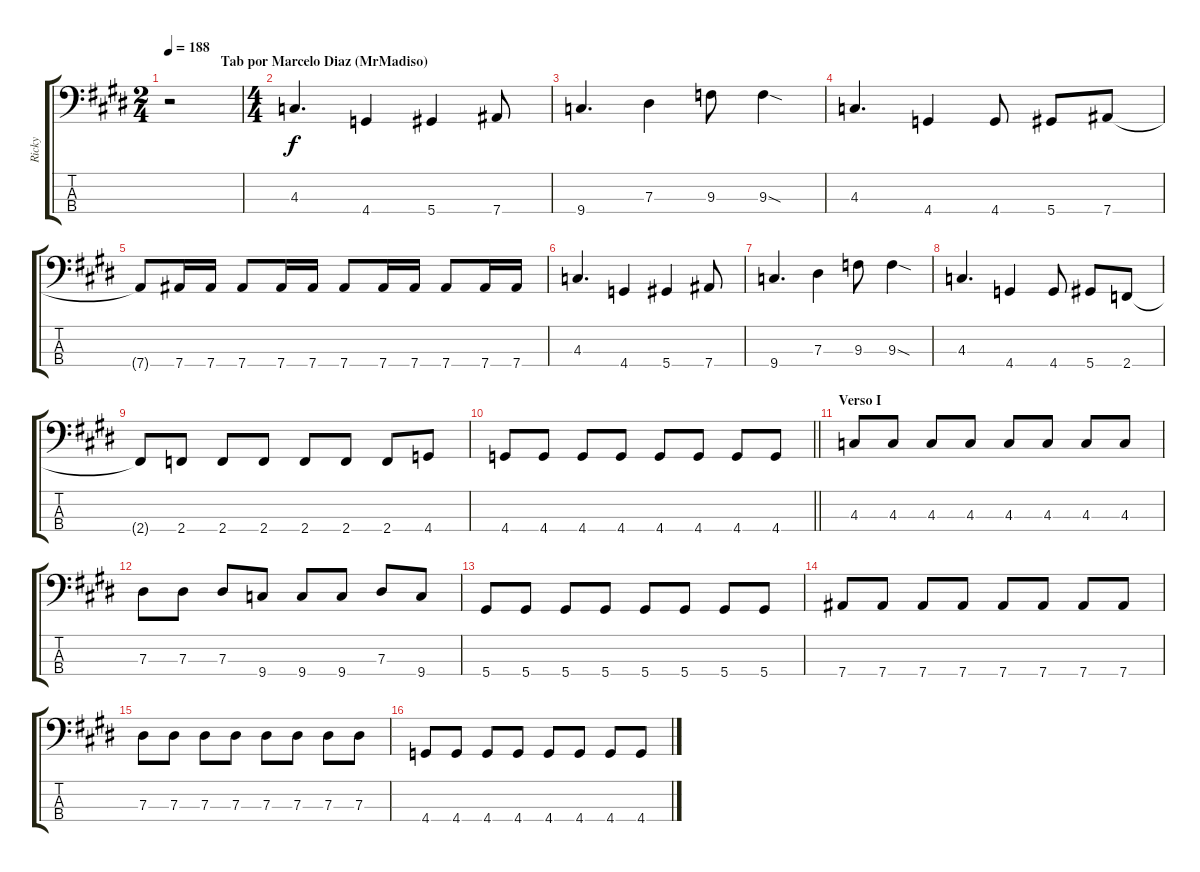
\track ("Ricky" "Ricky") {instrument electricbasspick}
\staff {score tabs}
\tuning (Gb2 Db2 Ab1 Eb1) {hide}
\ts (2 4)
\section ("" "                Tab por Marcelo Diaz (MrMadiso)")
\tempo 188
\clef f4
\ks e
r.2{dy f instrument electricbasspick} |
\ts (4 4)
4.3.4{d} 4.4.4 5.4.4 7.4.8 |
9.4.4{d} 7.3.4 9.3.8 9.3{sod}.4 |
4.3.4{d} 4.4.4 4.4.8 5.4.8 7.4.8 |
7.4{t}.8 7.4.16 7.4.16 7.4.8 7.4.16 7.4.16 7.4.8 7.4.16 7.4.16 7.4.8 7.4.16 7.4.16 |
4.3.4{d} 4.4.4 5.4.4 7.4.8 |
9.4.4{d} 7.3.4 9.3.8 9.3{sod}.4 |
4.3.4{d} 4.4.4 4.4.8 5.4.8 2.4.8 |
2.4{t}.8 2.4.8 2.4.8 2.4.8 2.4.8 2.4.8 2.4.8 4.4.8 |
\barLineRight lightlight
4.4.8 4.4.8 4.4.8 4.4.8 4.4.8 4.4.8 4.4.8 4.4.8 |
\section ("" "Verso I")
4.3.8 4.3.8 4.3.8 4.3.8 4.3.8 4.3.8 4.3.8 4.3.8 |
7.3.8 7.3.8 7.3.8 9.4.8 9.4.8 9.4.8 7.3.8 9.4.8 |
5.4.8 5.4.8 5.4.8 5.4.8 5.4.8 5.4.8 5.4.8 5.4.8 |
7.4.8 7.4.8 7.4.8 7.4.8 7.4.8 7.4.8 7.4.8 7.4.8 |
7.3.8 7.3.8 7.3.8 7.3.8 7.3.8 7.3.8 7.3.8 7.3.8 |
4.4.8 4.4.8 4.4.8 4.4.8 4.4.8 4.4.8 4.4.8 4.4.8
